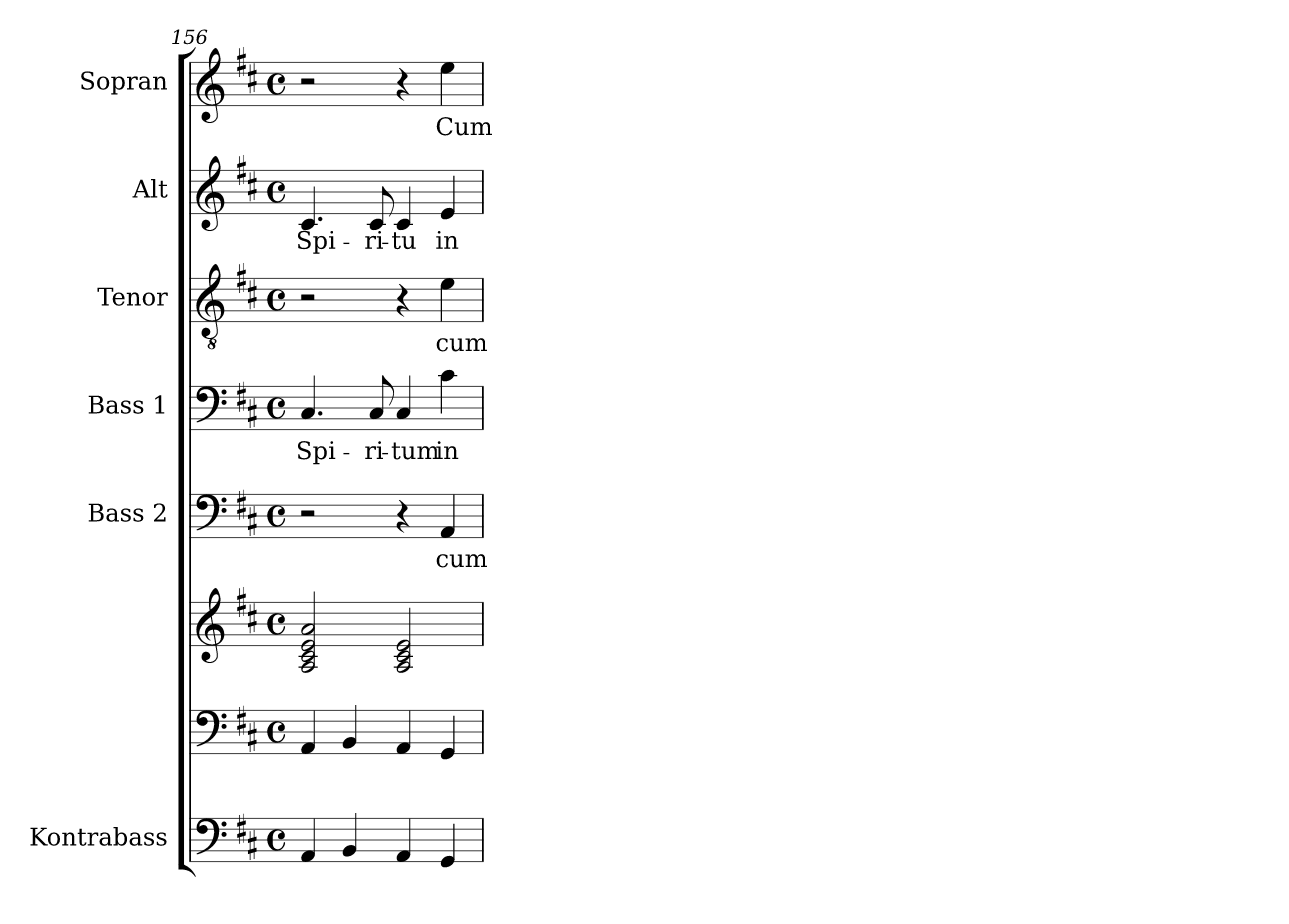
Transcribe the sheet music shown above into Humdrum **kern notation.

**kern	**kern	**kern	**kern	**text	**kern	**text	**kern	**text	**kern	**text	**kern	**text
*part7	*part6	*part6	*part5	*part5	*part4	*part4	*part3	*part3	*part2	*part2	*part1	*part1
*staff8	*staff7	*staff6	*staff5	*staff5	*staff4	*staff4	*staff3	*staff3	*staff2	*staff2	*staff1	*staff1
*I"Kontrabass	*	*	*I"Bass 2	*	*I"Bass 1	*	*I"Tenor	*	*I"Alt	*	*I"Sopran	*
*I'Kb.	*	*	*I'B. 2	*	*I'B. 1	*	*I'T.	*	*I'A.	*	*I'S.	*
*clefF4	*clefF4	*clefG2	*clefF4	*	*clefF4	*	*clefGv2	*	*clefG2	*	*clefG2	*
*ITrd7c12	*	*	*	*	*	*	*	*	*	*	*	*
*k[f#c#]	*k[f#c#]	*k[f#c#]	*k[f#c#]	*	*k[f#c#]	*	*k[f#c#]	*	*k[f#c#]	*	*k[f#c#]	*
*D:	*D:	*D:	*D:	*	*D:	*	*D:	*	*D:	*	*D:	*
*M4/4	*M4/4	*M4/4	*M4/4	*	*M4/4	*	*M4/4	*	*M4/4	*	*M4/4	*
*met(c)	*met(c)	*met(c)	*met(c)	*	*met(c)	*	*met(c)	*	*met(c)	*	*met(c)	*
=156	=156	=156	=156	=156	=156	=156	=156	=156	=156	=156	=156	=156
!	!	!	!	!	!	!LO:LY:b	!	!	!	!LO:LY:b	!	!
4AAA/	4AA/	2A/ 2c#/ 2e/ 2a/	2r	.	4.C#/	Spi-	2r	.	4.c#/	Spi-	2r	.
4BBB/	4BB/	.	.	.	.	.	.	.	.	.	.	.
!	!	!	!	!	!	!LO:LY:b	!	!	!	!LO:LY:b	!	!
.	.	.	.	.	8C#/	-ri-	.	.	8c#/	-ri-	.	.
!	!	!	!	!	!	!LO:LY:b	!	!	!	!LO:LY:b	!	!
4AAA/	4AA/	2A/ 2c#/ 2e/	4r	.	4C#/	-tum	4r	.	4c#/	-tu	4r	.
!	!	!	!	!LO:LY:b	!	!LO:LY:b	!	!LO:LY:b	!	!LO:LY:b	!	!LO:LY:b
4GGG/	4GG/	.	4AA/	cum	4c#\	in	4e\	cum	4e/	in	4ee\	Cum
=	=	=	=	=	=	=	=	=	=	=	=	=
*-	*-	*-	*-	*-	*-	*-	*-	*-	*-	*-	*-	*-
